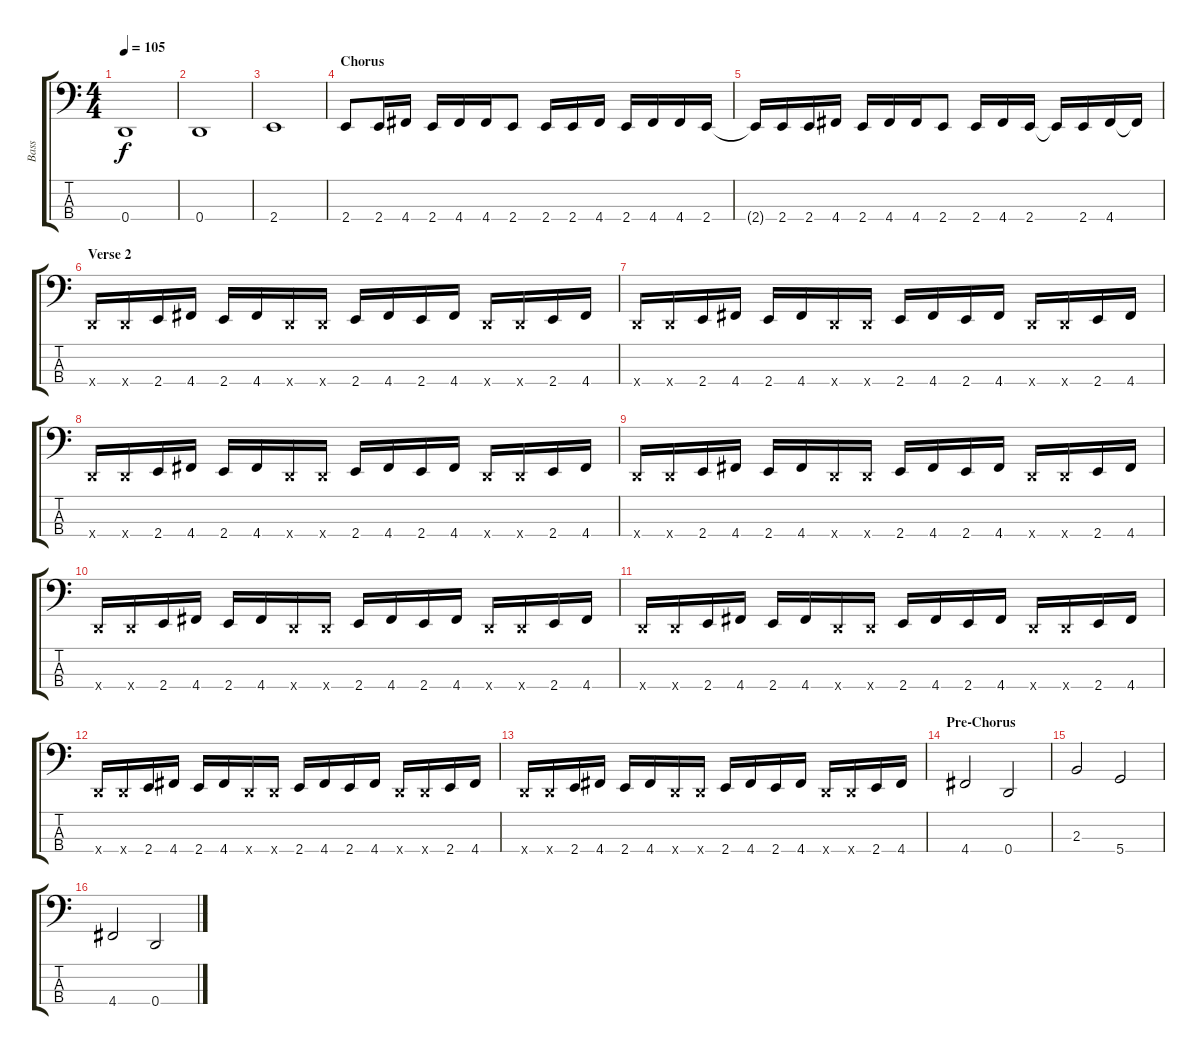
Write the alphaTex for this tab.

\track ("Bass" "Bass") {instrument electricbassfinger}
\staff {score tabs}
\tuning (G2 D2 A1 D1) {hide}
\ts (4 4)
\tempo 105
\clef f4
\ks c
0.4.1{dy f} |
0.4.1 |
2.4.1 |
\section ("" "Chorus")
2.4.8 2.4.16 4.4.16 2.4.16 4.4.16 4.4.16 2.4.8 2.4.16 2.4.16 4.4.16 2.4.16 4.4.16 4.4.16 2.4.16 |
2.4{t}.16 2.4.16 2.4.16 4.4.16 2.4.16 4.4.16 4.4.16 2.4.8 2.4.16 4.4.16 2.4.16 2.4{t}.16 2.4.16 4.4.16 4.4{t}.16 |
\section ("" "Verse 2")
0.4{x}.16{volume 10} 0.4{x}.16 2.4.16 4.4.16 2.4.16 4.4.16 0.4{x}.16 0.4{x}.16 2.4.16 4.4.16 2.4.16 4.4.16 0.4{x}.16 0.4{x}.16 2.4.16 4.4.16 |
0.4{x}.16 0.4{x}.16 2.4.16 4.4.16 2.4.16 4.4.16 0.4{x}.16 0.4{x}.16 2.4.16 4.4.16 2.4.16 4.4.16 0.4{x}.16 0.4{x}.16 2.4.16 4.4.16 |
0.4{x}.16 0.4{x}.16 2.4.16 4.4.16 2.4.16 4.4.16 0.4{x}.16 0.4{x}.16 2.4.16 4.4.16 2.4.16 4.4.16 0.4{x}.16 0.4{x}.16 2.4.16 4.4.16 |
0.4{x}.16 0.4{x}.16 2.4.16 4.4.16 2.4.16 4.4.16 0.4{x}.16 0.4{x}.16 2.4.16 4.4.16 2.4.16 4.4.16 0.4{x}.16 0.4{x}.16 2.4.16 4.4.16 |
0.4{x}.16 0.4{x}.16 2.4.16 4.4.16 2.4.16 4.4.16 0.4{x}.16 0.4{x}.16 2.4.16 4.4.16 2.4.16 4.4.16 0.4{x}.16 0.4{x}.16 2.4.16 4.4.16 |
0.4{x}.16 0.4{x}.16 2.4.16 4.4.16 2.4.16 4.4.16 0.4{x}.16 0.4{x}.16 2.4.16 4.4.16 2.4.16 4.4.16 0.4{x}.16 0.4{x}.16 2.4.16 4.4.16 |
0.4{x}.16 0.4{x}.16 2.4.16 4.4.16 2.4.16 4.4.16 0.4{x}.16 0.4{x}.16 2.4.16 4.4.16 2.4.16 4.4.16 0.4{x}.16 0.4{x}.16 2.4.16 4.4.16 |
0.4{x}.16 0.4{x}.16 2.4.16 4.4.16 2.4.16 4.4.16 0.4{x}.16 0.4{x}.16 2.4.16 4.4.16 2.4.16 4.4.16 0.4{x}.16 0.4{x}.16 2.4.16 4.4.16 |
\section ("" "Pre-Chorus")
4.4.2{volume 16} 0.4.2 |
2.3.2 5.4.2 |
4.4.2 0.4.2
